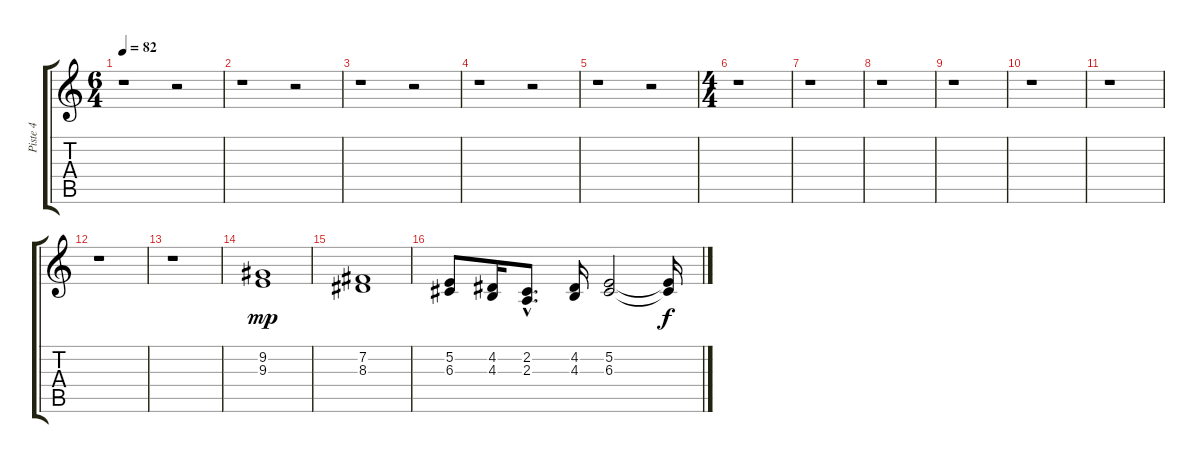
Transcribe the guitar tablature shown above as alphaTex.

\track ("Piste 4" "Piste 4") {instrument stringensemble2}
\staff {score tabs}
\tuning (E4 B3 G3 D3 A2 E2) {hide}
\ts (6 4)
\tempo 82
\clef g2
\ks c
r.1{dy mp} r.2 |
r.1 r.2 |
r.1 r.2 |
r.1 r.2 |
r.1 r.2 |
\ts (4 4)
r.1 |
r.1 |
r.1 |
r.1 |
r.1 |
r.1 |
r.1 |
r.1 |
(9.2 9.3).1 |
(7.2 8.3).1 |
(5.2 6.3).8 (4.2 4.3).16 (2.2{hac} 2.3{hac}).8{d} (4.2 4.3).16 (5.2 6.3).2 (5.2{t} 6.3{t}).16{dy f}
